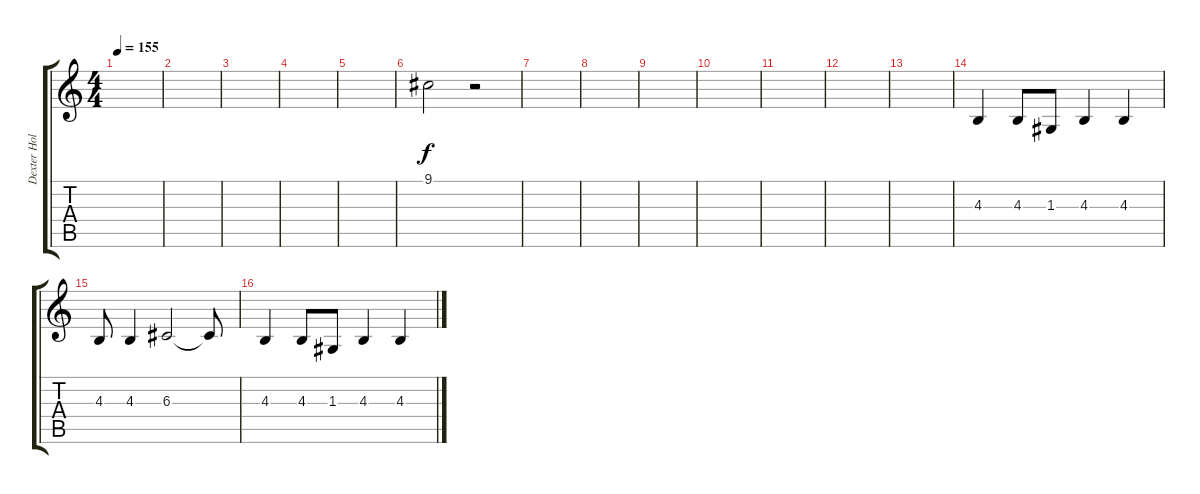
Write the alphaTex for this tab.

\track ("Dexter Holland - Vocals" "Dexter Hol") {instrument altosax}
\staff {score tabs}
\tuning (E4 B3 G3 D3 A2 E2) {hide}
\ts (4 4)
\tempo 155
\clef g2
\ks c
|
|
|
|
|
9.1.2 r.2 |
|
|
|
|
|
|
|
4.3.4 4.3.8 1.3.8 4.3.4 4.3.4 |
4.3.8 4.3.4 6.3.2 6.3{t}.8 |
4.3.4 4.3.8 1.3.8 4.3.4 4.3.4
